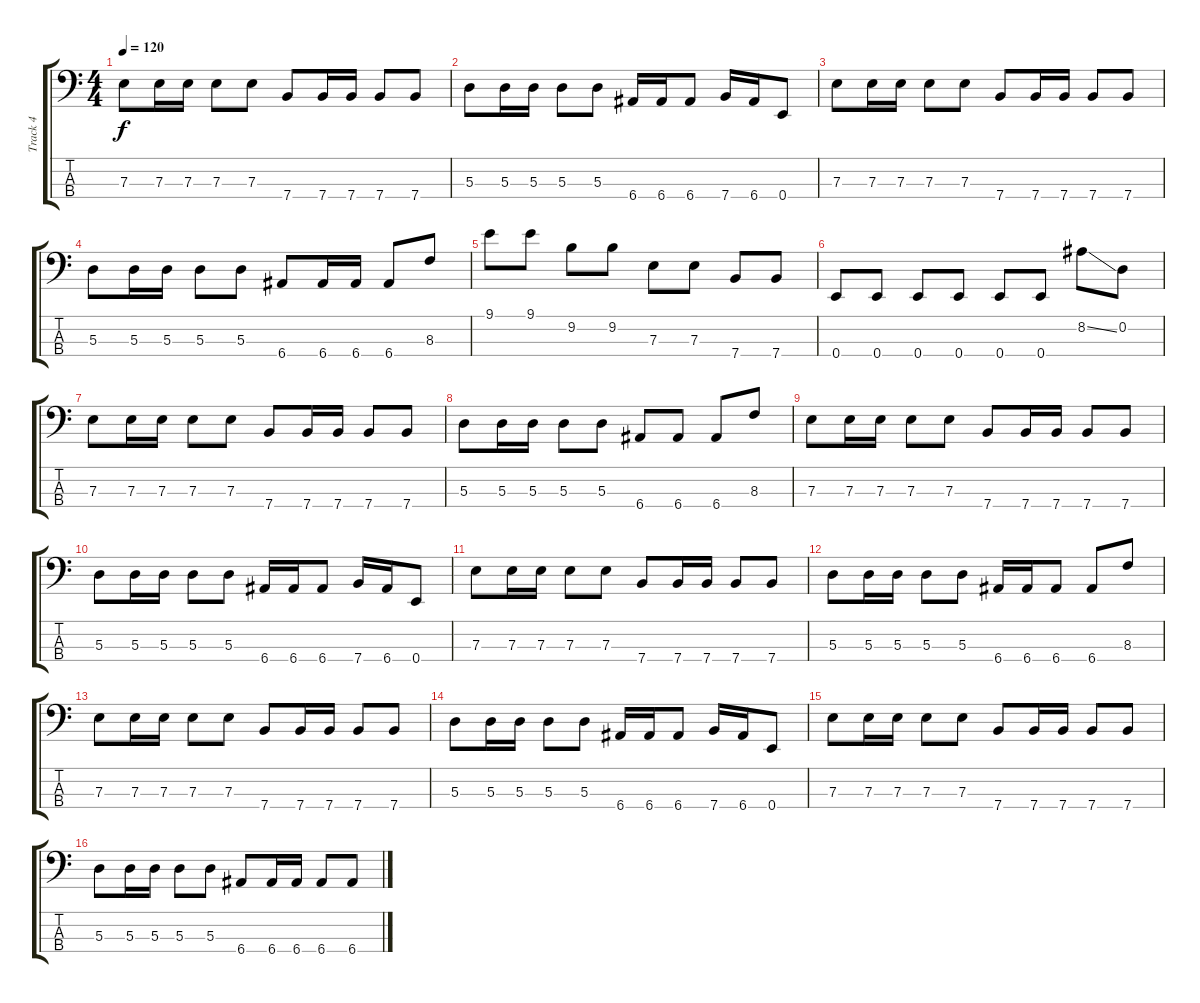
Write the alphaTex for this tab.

\track ("Track 4" "Track 4") {instrument electricbassfinger}
\staff {score tabs}
\tuning (G2 D2 A1 E1) {hide}
\ts (4 4)
\tempo 120
\clef f4
\ks c
7.3.8{dy f} 7.3.16 7.3.16 7.3.8 7.3.8 7.4.8 7.4.16 7.4.16 7.4.8 7.4.8 |
5.3.8 5.3.16 5.3.16 5.3.8 5.3.8 6.4.16 6.4.16 6.4.8 7.4.16 6.4.16 0.4.8 |
7.3.8 7.3.16 7.3.16 7.3.8 7.3.8 7.4.8 7.4.16 7.4.16 7.4.8 7.4.8 |
5.3.8 5.3.16 5.3.16 5.3.8 5.3.8 6.4.8 6.4.16 6.4.16 6.4.8 8.3.8 |
9.1.8 9.1.8 9.2.8 9.2.8 7.3.8 7.3.8 7.4.8 7.4.8 |
0.4.8 0.4.8 0.4.8 0.4.8 0.4.8 0.4.8 8.2{ss}.8 0.2.8 |
7.3.8 7.3.16 7.3.16 7.3.8 7.3.8 7.4.8 7.4.16 7.4.16 7.4.8 7.4.8 |
5.3.8 5.3.16 5.3.16 5.3.8 5.3.8 6.4.8 6.4.8 6.4.8 8.3.8 |
7.3.8 7.3.16 7.3.16 7.3.8 7.3.8 7.4.8 7.4.16 7.4.16 7.4.8 7.4.8 |
5.3.8 5.3.16 5.3.16 5.3.8 5.3.8 6.4.16 6.4.16 6.4.8 7.4.16 6.4.16 0.4.8 |
7.3.8 7.3.16 7.3.16 7.3.8 7.3.8 7.4.8 7.4.16 7.4.16 7.4.8 7.4.8 |
5.3.8 5.3.16 5.3.16 5.3.8 5.3.8 6.4.16 6.4.16 6.4.8 6.4.8 8.3.8 |
7.3.8 7.3.16 7.3.16 7.3.8 7.3.8 7.4.8 7.4.16 7.4.16 7.4.8 7.4.8 |
5.3.8 5.3.16 5.3.16 5.3.8 5.3.8 6.4.16 6.4.16 6.4.8 7.4.16 6.4.16 0.4.8 |
7.3.8 7.3.16 7.3.16 7.3.8 7.3.8 7.4.8 7.4.16 7.4.16 7.4.8 7.4.8 |
5.3.8 5.3.16 5.3.16 5.3.8 5.3.8 6.4.8 6.4.16 6.4.16 6.4.8 6.4.8
